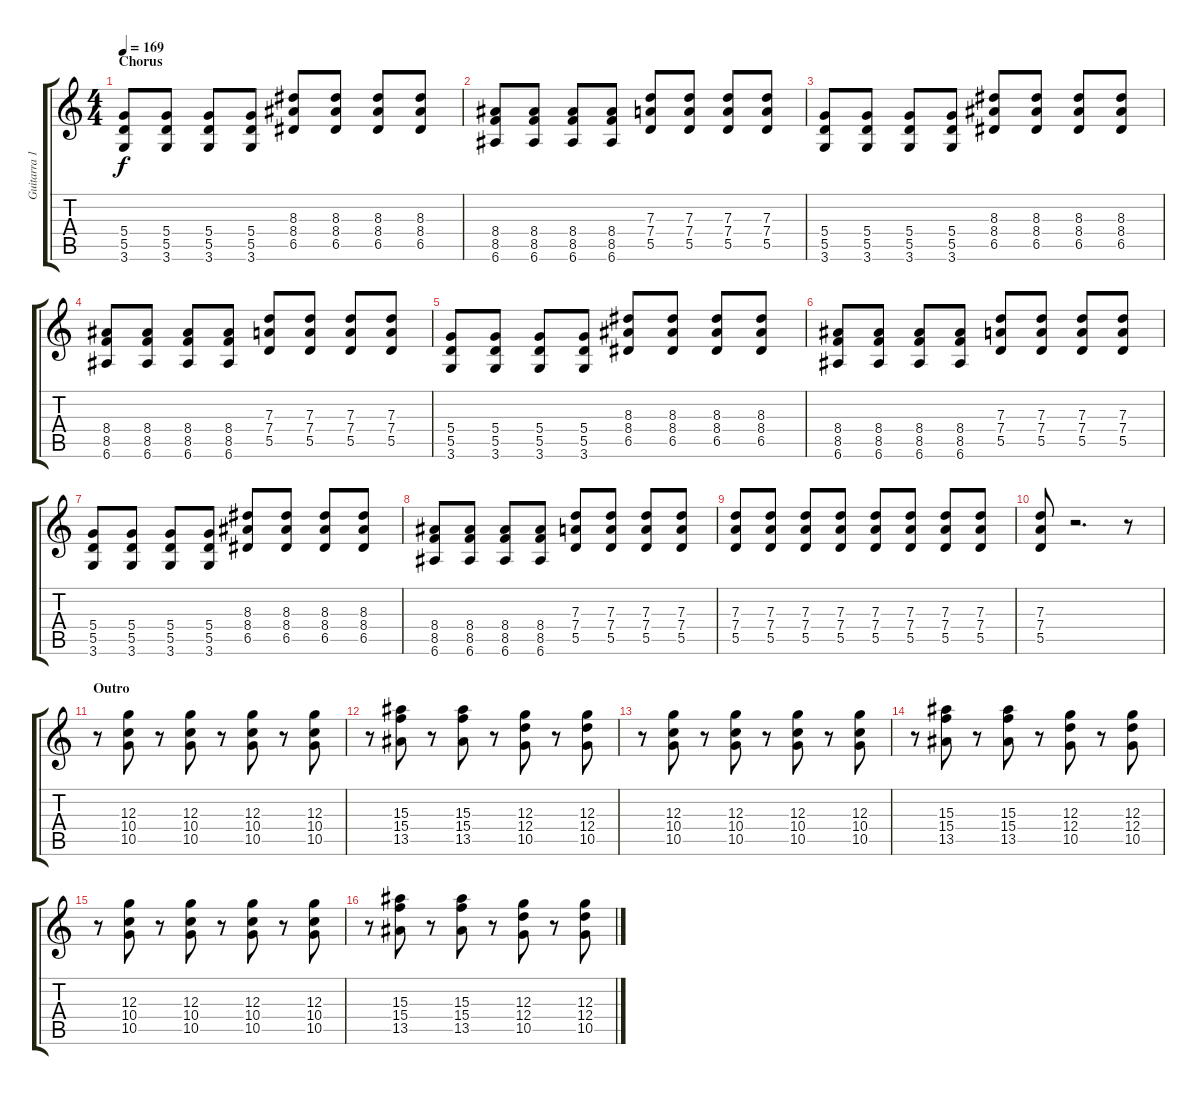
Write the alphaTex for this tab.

\track ("Guitarra 1 - Mathias" "Guitarra 1") {instrument distortionguitar}
\staff {score tabs}
\tuning (E4 B3 G3 D3 A2 E2) {hide}
\ts (4 4)
\section ("" "Chorus")
\tempo 169
\clef g2
\ks c
(5.4 5.5 3.6).8{dy f} (5.4 5.5 3.6).8 (5.4 5.5 3.6).8 (5.4 5.5 3.6).8 (8.3 8.4 6.5).8 (8.3 8.4 6.5).8 (8.3 8.4 6.5).8 (8.3 8.4 6.5).8 |
(8.4 8.5 6.6).8 (8.4 8.5 6.6).8 (8.4 8.5 6.6).8 (8.4 8.5 6.6).8 (7.3 7.4 5.5).8 (7.3 7.4 5.5).8 (7.3 7.4 5.5).8 (7.3 7.4 5.5).8 |
(5.4 5.5 3.6).8 (5.4 5.5 3.6).8 (5.4 5.5 3.6).8 (5.4 5.5 3.6).8 (8.3 8.4 6.5).8 (8.3 8.4 6.5).8 (8.3 8.4 6.5).8 (8.3 8.4 6.5).8 |
(8.4 8.5 6.6).8 (8.4 8.5 6.6).8 (8.4 8.5 6.6).8 (8.4 8.5 6.6).8 (7.3 7.4 5.5).8 (7.3 7.4 5.5).8 (7.3 7.4 5.5).8 (7.3 7.4 5.5).8 |
(5.4 5.5 3.6).8 (5.4 5.5 3.6).8 (5.4 5.5 3.6).8 (5.4 5.5 3.6).8 (8.3 8.4 6.5).8 (8.3 8.4 6.5).8 (8.3 8.4 6.5).8 (8.3 8.4 6.5).8 |
(8.4 8.5 6.6).8 (8.4 8.5 6.6).8 (8.4 8.5 6.6).8 (8.4 8.5 6.6).8 (7.3 7.4 5.5).8 (7.3 7.4 5.5).8 (7.3 7.4 5.5).8 (7.3 7.4 5.5).8 |
(5.4 5.5 3.6).8 (5.4 5.5 3.6).8 (5.4 5.5 3.6).8 (5.4 5.5 3.6).8 (8.3 8.4 6.5).8 (8.3 8.4 6.5).8 (8.3 8.4 6.5).8 (8.3 8.4 6.5).8 |
(8.4 8.5 6.6).8 (8.4 8.5 6.6).8 (8.4 8.5 6.6).8 (8.4 8.5 6.6).8 (7.3 7.4 5.5).8 (7.3 7.4 5.5).8 (7.3 7.4 5.5).8 (7.3 7.4 5.5).8 |
(7.3 7.4 5.5).8 (7.3 7.4 5.5).8 (7.3 7.4 5.5).8 (7.3 7.4 5.5).8 (7.3 7.4 5.5).8 (7.3 7.4 5.5).8 (7.3 7.4 5.5).8 (7.3 7.4 5.5).8 |
(7.3 7.4 5.5).8 r.2{d} r.8 |
\section ("" "Outro")
r.8{instrument electricguitarmuted} (12.3 10.4 10.5).8 r.8 (12.3 10.4 10.5).8 r.8 (12.3 10.4 10.5).8 r.8 (12.3 10.4 10.5).8 |
r.8 (15.3 15.4 13.5).8 r.8 (15.3 15.4 13.5).8 r.8 (12.3 12.4 10.5).8 r.8 (12.3 12.4 10.5).8 |
r.8 (12.3 10.4 10.5).8 r.8 (12.3 10.4 10.5).8 r.8 (12.3 10.4 10.5).8 r.8 (12.3 10.4 10.5).8 |
r.8 (15.3 15.4 13.5).8 r.8 (15.3 15.4 13.5).8 r.8 (12.3 12.4 10.5).8 r.8 (12.3 12.4 10.5).8 |
r.8 (12.3 10.4 10.5).8 r.8 (12.3 10.4 10.5).8 r.8 (12.3 10.4 10.5).8 r.8 (12.3 10.4 10.5).8 |
r.8 (15.3 15.4 13.5).8 r.8 (15.3 15.4 13.5).8 r.8 (12.3 12.4 10.5).8 r.8 (12.3 12.4 10.5).8
